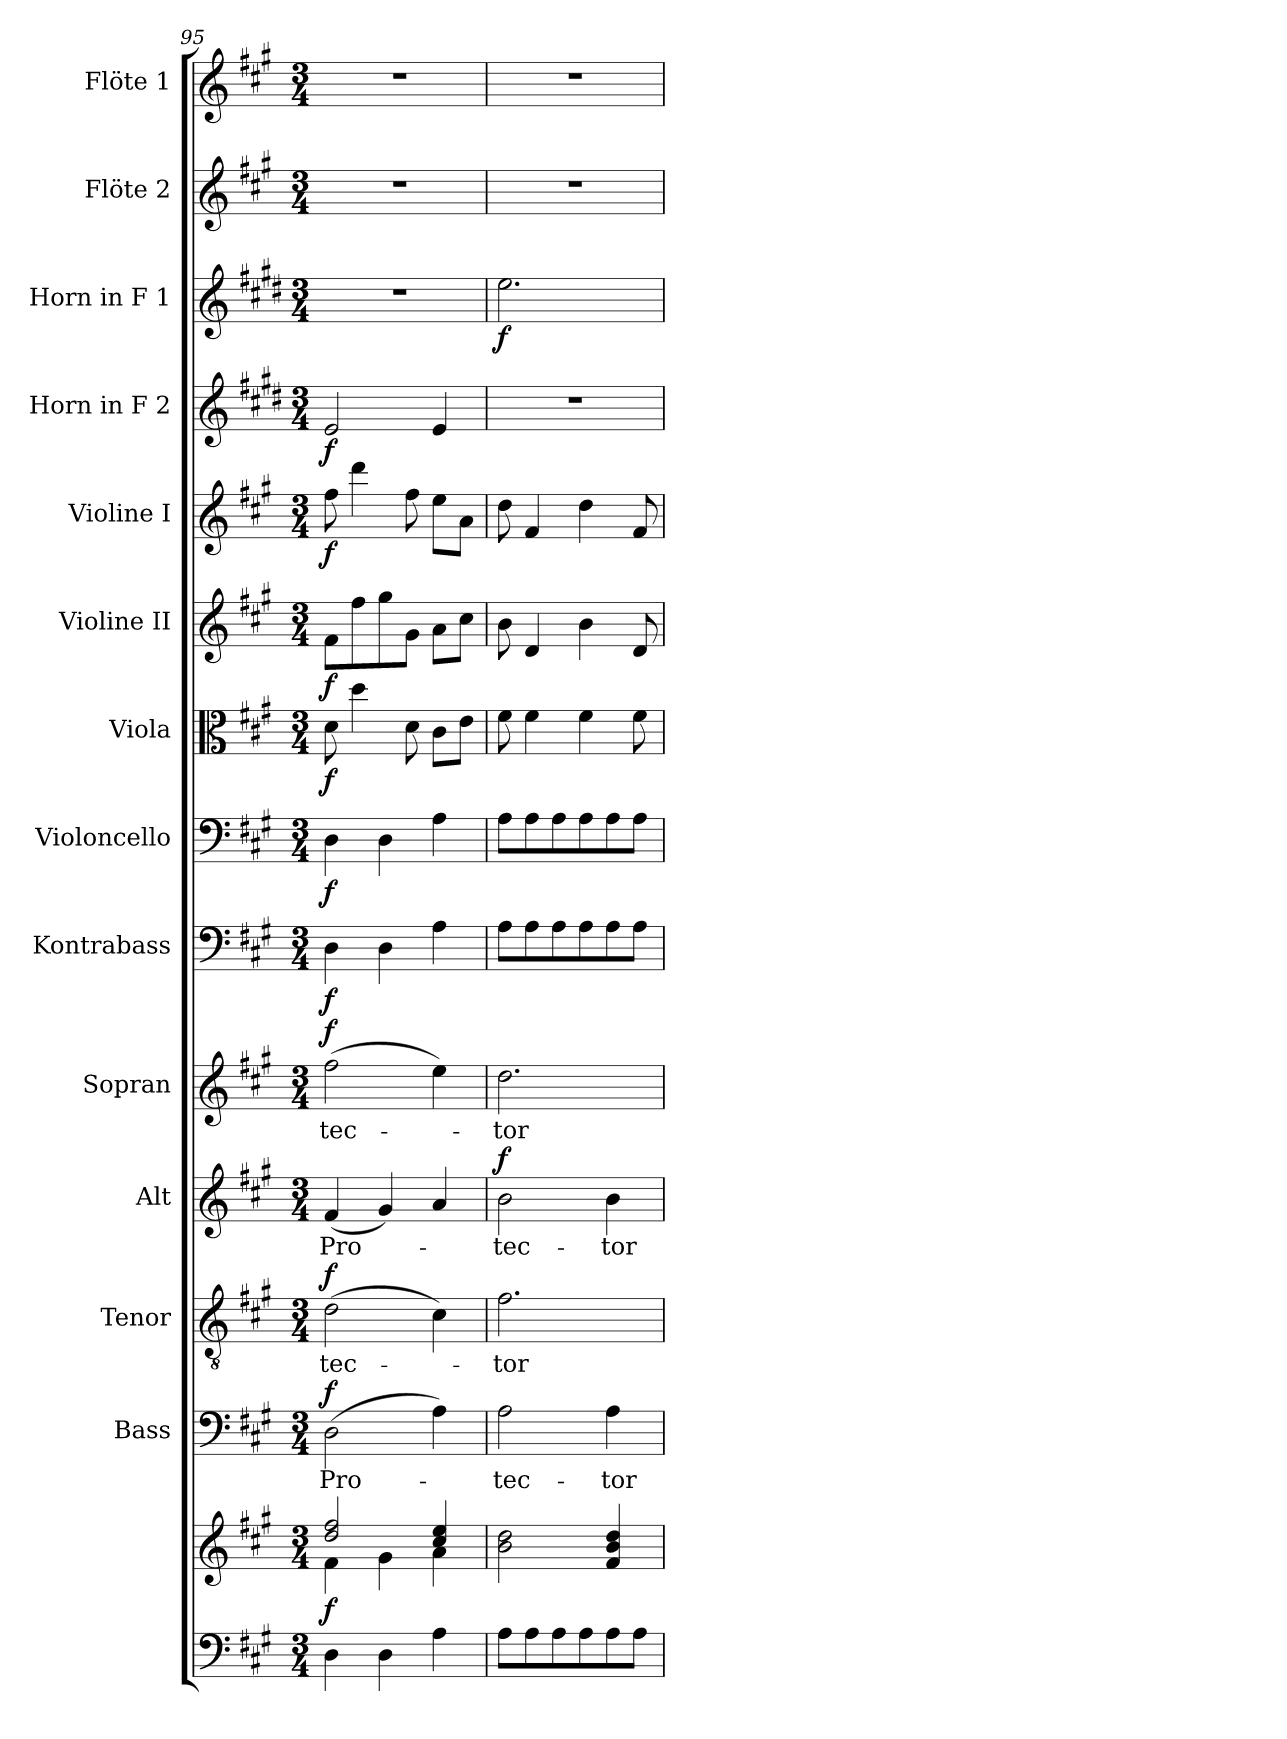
**kern	**kern	**dynam	**kern	**text	**dynam	**kern	**text	**dynam	**kern	**text	**dynam	**kern	**text	**dynam	**kern	**dynam	**kern	**dynam	**kern	**dynam	**kern	**dynam	**kern	**dynam	**kern	**dynam	**kern	**dynam	**kern	**kern
*part14	*part14	*part14	*part13	*part13	*part13	*part12	*part12	*part12	*part11	*part11	*part11	*part10	*part10	*part10	*part9	*part9	*part8	*part8	*part7	*part7	*part6	*part6	*part5	*part5	*part4	*part4	*part3	*part3	*part2	*part1
*staff15	*staff14	*staff14/15	*staff13	*staff13	*staff13	*staff12	*staff12	*staff12	*staff11	*staff11	*staff11	*staff10	*staff10	*staff10	*staff9	*staff9	*staff8	*staff8	*staff7	*staff7	*staff6	*staff6	*staff5	*staff5	*staff4	*staff4	*staff3	*staff3	*staff2	*staff1
*	*	*	*I"Bass	*	*	*I"Tenor	*	*	*I"Alt	*	*	*I"Sopran	*	*	*I"Kontrabass	*	*I"Violoncello	*	*I"Viola	*	*I"Violine II	*	*I"Violine I	*	*I"Horn in F 2	*	*I"Horn in F 1	*	*I"Flöte 2	*I"Flöte 1
*	*	*	*I'B.	*	*	*I'T.	*	*	*I'A.	*	*	*I'S.	*	*	*I'Kb.	*	*I'Vc.	*	*I'Vla.	*	*I'Vl. II	*	*I'Vl. I	*	*	*	*	*	*I'Fl. 2	*I'Fl. 1
*clefF4	*clefG2	*	*clefF4	*	*	*clefGv2	*	*	*clefG2	*	*	*clefG2	*	*	*clefF4	*	*clefF4	*	*clefC3	*	*clefG2	*	*clefG2	*	*clefG2	*	*clefG2	*	*clefG2	*clefG2
*	*	*	*	*	*	*	*	*	*	*	*	*	*	*	*ITrd7c12	*	*	*	*	*	*	*	*	*	*ITrd4c7	*	*ITrd4c7	*	*	*
*k[f#c#g#]	*k[f#c#g#]	*	*k[f#c#g#]	*	*	*k[f#c#g#]	*	*	*k[f#c#g#]	*	*	*k[f#c#g#]	*	*	*k[f#c#g#]	*	*k[f#c#g#]	*	*k[f#c#g#]	*	*k[f#c#g#]	*	*k[f#c#g#]	*	*k[f#c#g#]	*	*k[f#c#g#]	*	*k[f#c#g#]	*k[f#c#g#]
*A:	*A:	*	*A:	*	*	*A:	*	*	*A:	*	*	*A:	*	*	*A:	*	*A:	*	*A:	*	*A:	*	*A:	*	*A:	*	*A:	*	*A:	*A:
*M3/4	*M3/4	*	*M3/4	*	*	*M3/4	*	*	*M3/4	*	*	*M3/4	*	*	*M3/4	*	*M3/4	*	*M3/4	*	*M3/4	*	*M3/4	*	*M3/4	*	*M3/4	*	*M3/4	*M3/4
=95	=95	=95	=95	=95	=95	=95	=95	=95	=95	=95	=95	=95	=95	=95	=95	=95	=95	=95	=95	=95	=95	=95	=95	=95	=95	=95	=95	=95	=95	=95
*	*^	*	*	*	*	*	*	*	*	*	*	*	*	*	*	*	*	*	*	*	*	*	*	*	*	*	*	*	*	*
!	!	!	!LO:DY:b	!	!LO:LY:b	!LO:DY:a	!	!LO:LY:b	!LO:DY:a	!	!LO:LY:b	!	!	!LO:LY:b	!LO:DY:a	!	!LO:DY:b	!	!LO:DY:b	!	!LO:DY:b	!	!LO:DY:b	!	!LO:DY:b	!	!LO:DY:b	!	!	!	!
4D\	2dd/ 2ff#/	4f#\	f	(>2D\	Pro-	f	(>2d\	-tec-	f	(<4f#/	Pro-	.	(>2ff#\	-tec-	f	4DD\	f	4D\	f	8d\	f	8f#\L	f	8ff#\	f	2A/	f	2.r	.	2.r	2.r
.	.	.	.	.	.	.	.	.	.	.	.	.	.	.	.	.	.	.	.	4dd\	.	8ff#\	.	4ddd\	.	.	.	.	.	.	.
4D\	.	4g#\	.	.	.	.	.	.	.	4g#/)	.	.	.	.	.	4DD\	.	4D\	.	.	.	8gg#\	.	.	.	.	.	.	.	.	.
.	.	.	.	.	.	.	.	.	.	.	.	.	.	.	.	.	.	.	.	8d\	.	8g#\J	.	8ff#\	.	.	.	.	.	.	.
4A\	4cc#/ 4ee/	4a\	.	4A\)	.	.	4c#\)	.	.	4a/	.	.	4ee\)	.	.	4AA\	.	4A\	.	8c#\L	.	8a\L	.	8ee\L	.	4A/	.	.	.	.	.
.	.	.	.	.	.	.	.	.	.	.	.	.	.	.	.	.	.	.	.	8e\J	.	8cc#\J	.	8a\J	.	.	.	.	.	.	.
*	*v	*v	*	*	*	*	*	*	*	*	*	*	*	*	*	*	*	*	*	*	*	*	*	*	*	*	*	*	*	*	*
=96	=96	=96	=96	=96	=96	=96	=96	=96	=96	=96	=96	=96	=96	=96	=96	=96	=96	=96	=96	=96	=96	=96	=96	=96	=96	=96	=96	=96	=96	=96
!	!	!	!	!LO:LY:b	!	!	!LO:LY:b	!	!	!LO:LY:b	!LO:DY:a	!	!LO:LY:b	!	!	!	!	!	!	!	!	!	!	!	!	!	!	!LO:DY:b	!	!
8A\L	2b\ 2dd\	.	2A\	-tec-	.	2.f#\	-tor	.	2b\	-tec-	f	2.dd\	-tor	.	8AA\L	.	8A\L	.	8f#\	.	8b\	.	8dd\	.	2.r	.	2.a\	f	2.r	2.r
8A\	.	.	.	.	.	.	.	.	.	.	.	.	.	.	8AA\	.	8A\	.	4f#\	.	4d/	.	4f#/	.	.	.	.	.	.	.
8A\	.	.	.	.	.	.	.	.	.	.	.	.	.	.	8AA\	.	8A\	.	.	.	.	.	.	.	.	.	.	.	.	.
8A\	.	.	.	.	.	.	.	.	.	.	.	.	.	.	8AA\	.	8A\	.	4f#\	.	4b\	.	4dd\	.	.	.	.	.	.	.
!	!	!	!	!LO:LY:b	!	!	!	!	!	!LO:LY:b	!	!	!	!	!	!	!	!	!	!	!	!	!	!	!	!	!	!	!	!
8A\	4f#/ 4b/ 4dd/	.	4A\	-tor	.	.	.	.	4b\	-tor	.	.	.	.	8AA\	.	8A\	.	.	.	.	.	.	.	.	.	.	.	.	.
8A\J	.	.	.	.	.	.	.	.	.	.	.	.	.	.	8AA\J	.	8A\J	.	8f#\	.	8d/	.	8f#/	.	.	.	.	.	.	.
=	=	=	=	=	=	=	=	=	=	=	=	=	=	=	=	=	=	=	=	=	=	=	=	=	=	=	=	=	=	=
*-	*-	*-	*-	*-	*-	*-	*-	*-	*-	*-	*-	*-	*-	*-	*-	*-	*-	*-	*-	*-	*-	*-	*-	*-	*-	*-	*-	*-	*-	*-
